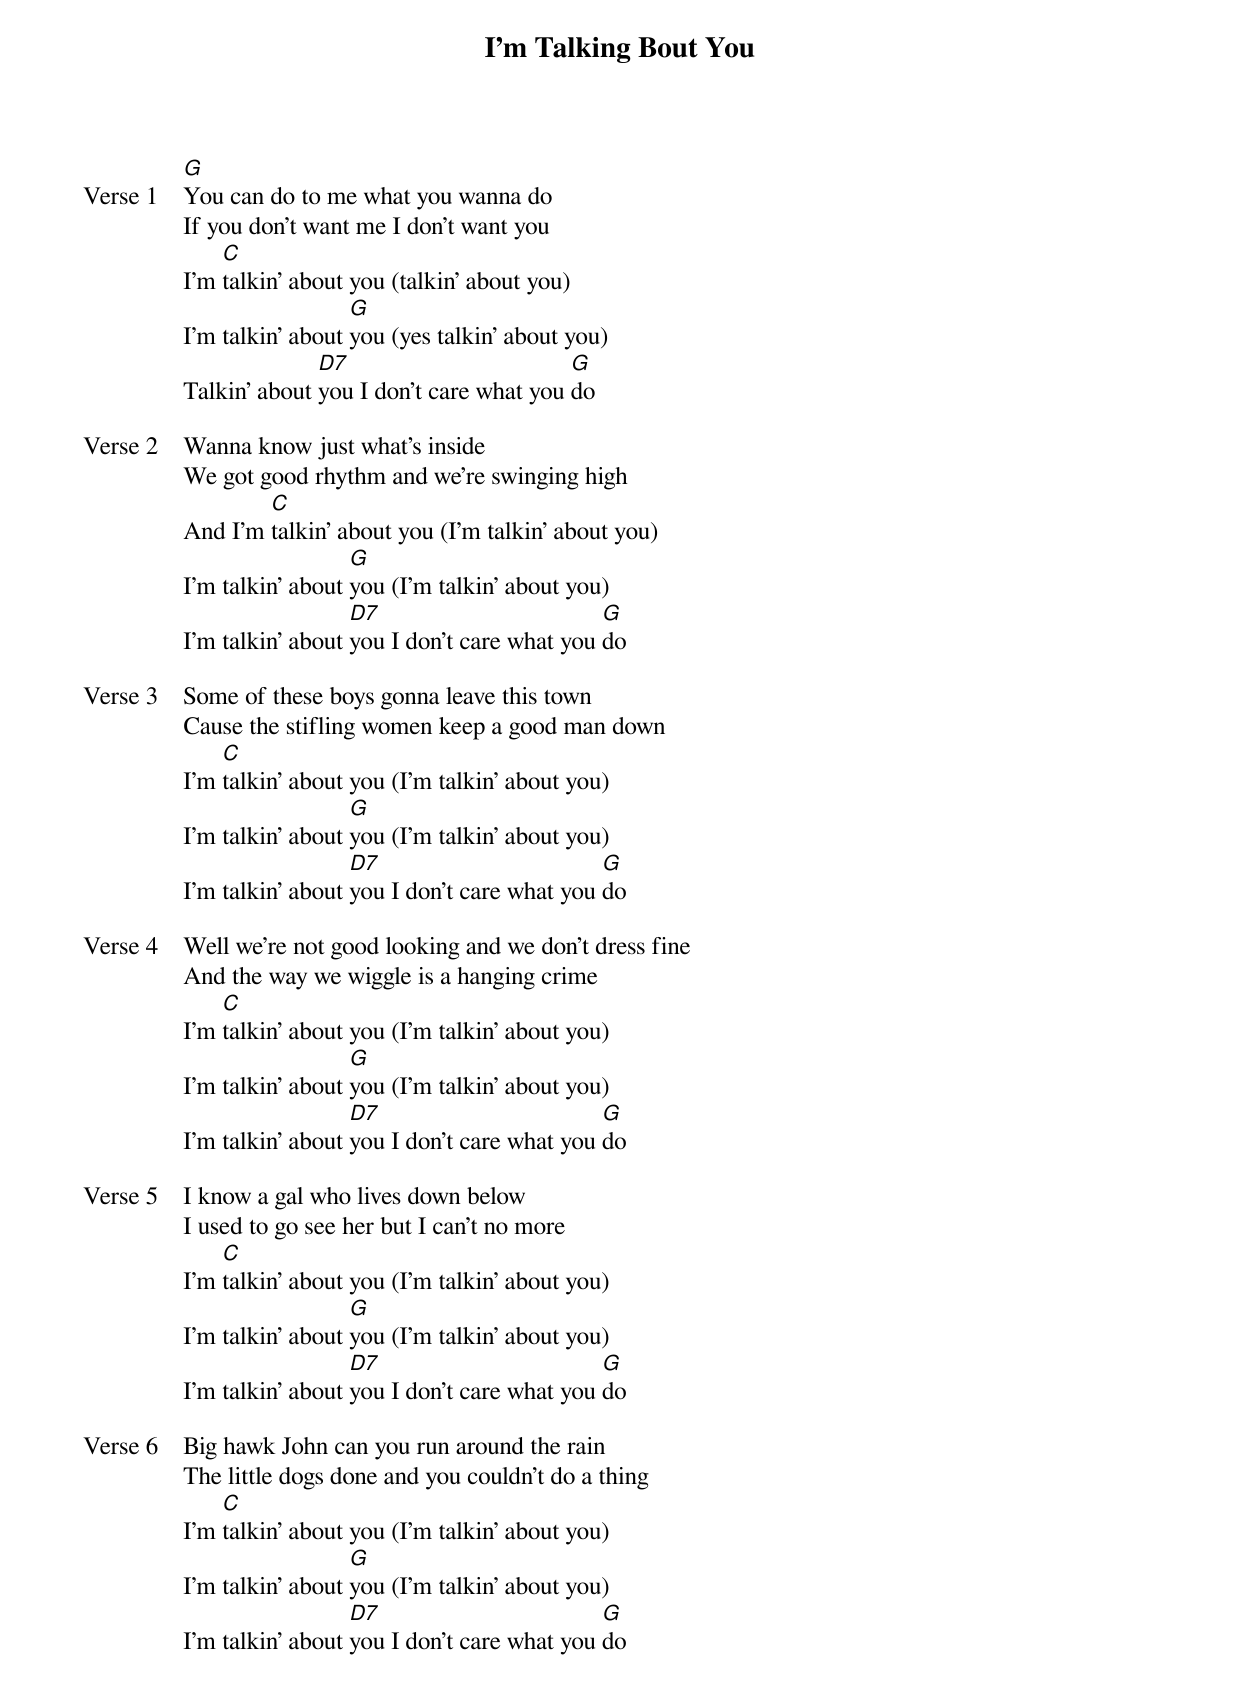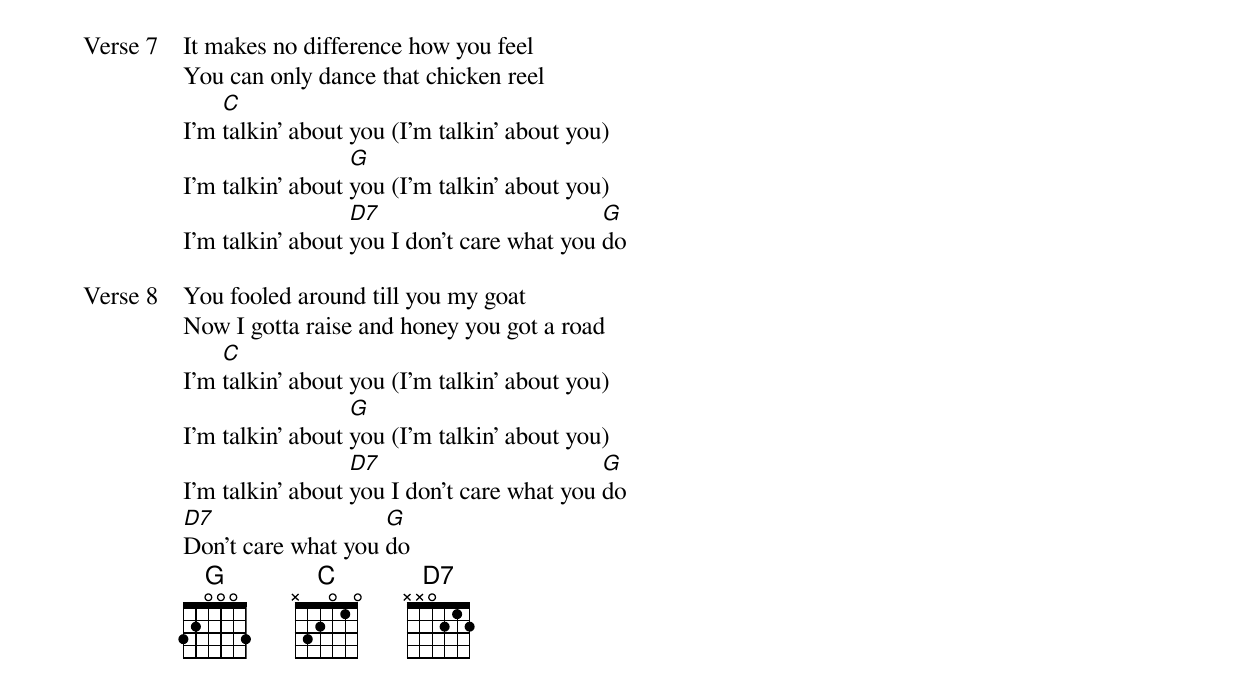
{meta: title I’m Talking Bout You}
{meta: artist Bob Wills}

{start_of_verse: Verse 1}
[G]You can do to me what you wanna do
If you don't want me I don't want you
I'm [C]talkin' about you (talkin' about you)
I'm talkin' about [G]you (yes talkin' about you)
Talkin' about [D7]you I don't care what you [G]do
{end_of_verse}

{start_of_verse: Verse 2}
Wanna know just what's inside
We got good rhythm and we're swinging high
And I'm [C]talkin' about you (I'm talkin' about you)
I'm talkin' about [G]you (I'm talkin' about you)
I'm talkin' about [D7]you I don't care what you [G]do
{end_of_verse}

{start_of_verse: Verse 3}
Some of these boys gonna leave this town
Cause the stifling women keep a good man down
I'm [C]talkin' about you (I'm talkin' about you)
I'm talkin' about [G]you (I'm talkin' about you)
I'm talkin' about [D7]you I don't care what you [G]do
{end_of_verse}

{start_of_verse: Verse 4}
Well we're not good looking and we don't dress fine
And the way we wiggle is a hanging crime
I'm [C]talkin' about you (I'm talkin' about you)
I'm talkin' about [G]you (I'm talkin' about you)
I'm talkin' about [D7]you I don't care what you [G]do
{end_of_verse}

{start_of_verse: Verse 5}
I know a gal who lives down below
I used to go see her but I can't no more
I'm [C]talkin' about you (I'm talkin' about you)
I'm talkin' about [G]you (I'm talkin' about you)
I'm talkin' about [D7]you I don't care what you [G]do
{end_of_verse}

{start_of_verse: Verse 6}
Big hawk John can you run around the rain
The little dogs done and you couldn't do a thing
I'm [C]talkin' about you (I'm talkin' about you)
I'm talkin' about [G]you (I'm talkin' about you)
I'm talkin' about [D7]you I don't care what you [G]do
{end_of_verse}

{start_of_verse: Verse 7}
It makes no difference how you feel
You can only dance that chicken reel
I'm [C]talkin' about you (I'm talkin' about you)
I'm talkin' about [G]you (I'm talkin' about you)
I'm talkin' about [D7]you I don't care what you [G]do
{end_of_verse}

{start_of_verse: Verse 8}
You fooled around till you my goat
Now I gotta raise and honey you got a road
I'm [C]talkin' about you (I'm talkin' about you)
I'm talkin' about [G]you (I'm talkin' about you)
I'm talkin' about [D7]you I don't care what you [G]do
[D7]Don't care what you [G]do
{end_of_verse}
